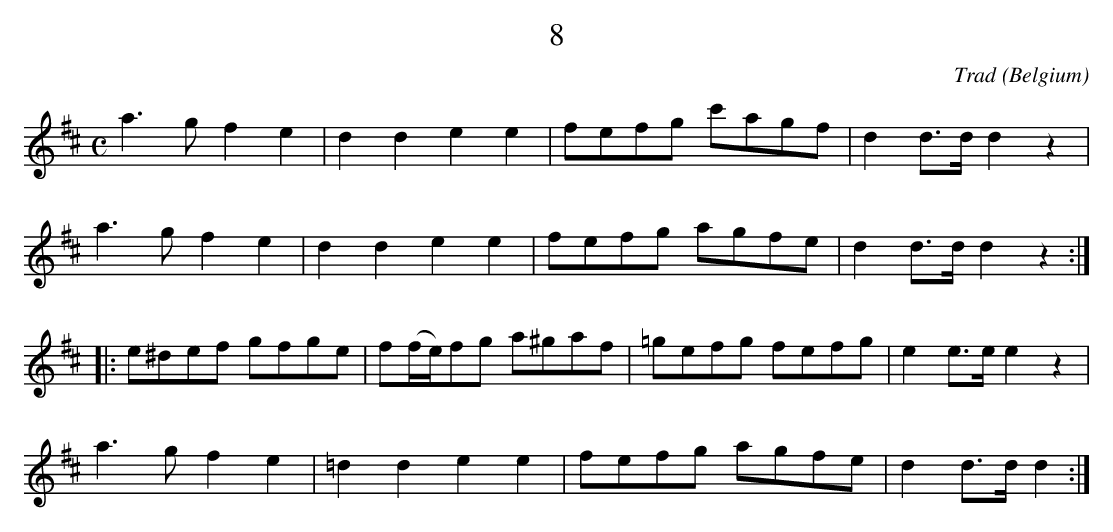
X:1
T:8
C:Trad
O:Belgium
M:C
L:1/8
K:Dmaj
a2>g2 f2e2|d2d2 e2e2|fefg c'agf|d2d>d d2z2|
a2>g2 f2e2|d2d2 e2e2|fefg agfe|d2d>d d2z2:|
|:e^def gfge|f(f/2e/2)fg a^gaf|=gefg fefg|e2e>e e2z2|
a2>g2 f2e2|=d2d2 e2e2|fefg agfe|d2d>d d2:|]
